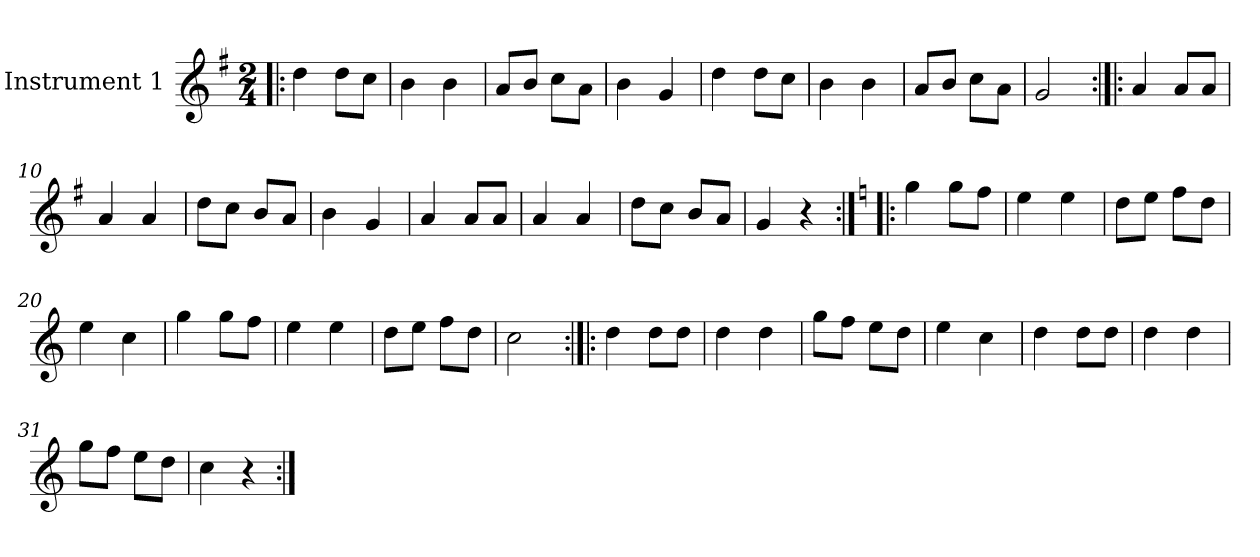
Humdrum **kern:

**kern
*part1
*staff1
*I"Instrument 1
*clefG2
*k[f#]
*G:
*M2/4
*MM160
=1!|:
4dd\
8dd\L
8cc\J
=2
4b\
4b\
=3
8a/L
8b/J
8cc\L
8a\J
=4
4b\
4g/
=5
4dd\
8dd\L
8cc\J
=6
4b\
4b\
=7
8a/L
8b/J
8cc\L
8a\J
=8
2g/
!!LO:LB:g=z
=9:|!|:
4a/
8a/L
8a/J
=10
4a/
4a/
=11
8dd\L
8cc\J
8b/L
8a/J
=12
4b\
4g/
=13
4a/
8a/L
8a/J
=14
4a/
4a/
=15
8dd\L
8cc\J
8b/L
8a/J
=16
4g/
4r
!!LO:LB:g=z
=17:|!|:
*k[]
*C:
4gg\
8gg\L
8ff\J
=18
4ee\
4ee\
=19
8dd\L
8ee\J
8ff\L
8dd\J
=20
4ee\
4cc\
=21
4gg\
8gg\L
8ff\J
=22
4ee\
4ee\
=23
8dd\L
8ee\J
8ff\L
8dd\J
=24
2cc\
!!LO:LB:g=z
=25:|!|:
4dd\
8dd\L
8dd\J
=26
4dd\
4dd\
=27
8gg\L
8ff\J
8ee\L
8dd\J
=28
4ee\
4cc\
=29
4dd\
8dd\L
8dd\J
=30
4dd\
4dd\
=31
8gg\L
8ff\J
8ee\L
8dd\J
=32
4cc\
4r
=:|!
*-
